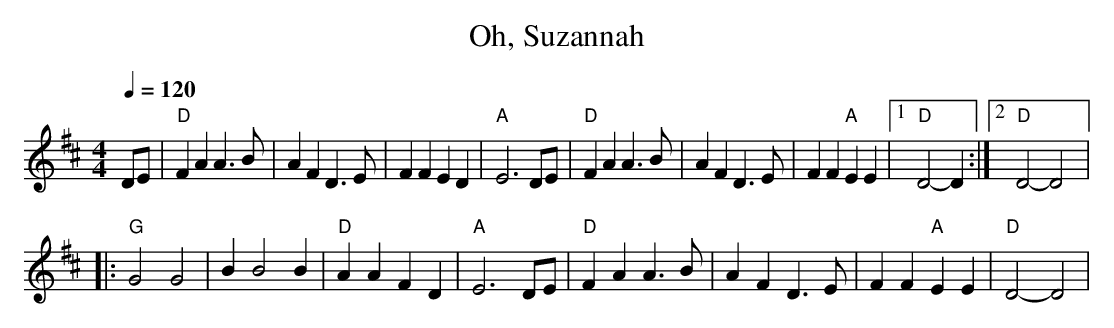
X:1
T:Oh, Suzannah
M:4/4
L:1/4
Q:120
K:D
D/2E/2|"D"FA A>B|AF D>E|FFED|"A"E3 D/2E/2|
"D"FA A>B|AF D>E|FF"A"EE|1 "D"D2-D:|2 "D"D2-D2|:!
"G"G2G2|BB2B|"D"AAFD|"A"E3 D/2E/2|
"D"FA A>B|AF D>E|FF"A"EE|"D"D2-D2|
